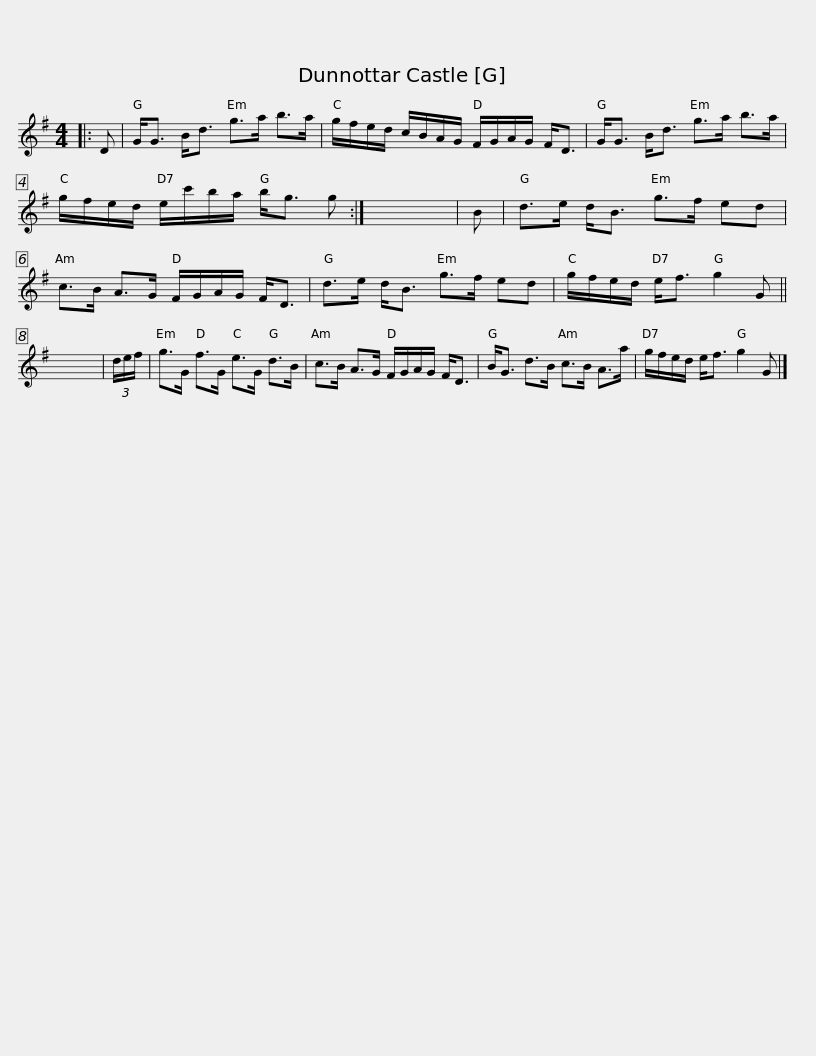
X:1
L:1/8
M:4/4
I:linebreak $
K:G
V:1 treble
V:1
|: D | G<G B<d g>a b>a | g/f/e/d/ c/B/A/G/ F/G/A/G/ F<D | G<G B<d g>a b>a |$ g/f/e/d/ e/c'/b/a/ b<g g :| %5
 x8 | B | d>e d<B g>f ed | c>B A>G F/G/A/G/ F<D |$ d>e d<B g>f ed | %10
 g/f/e/d/ e<f g2 G || x8 | (3d/e/f/ | g>G f>G e>G d>B | c>B A>G F/G/A/G/ F<D |$ %15
 B<G d>B c>B A>a | g/f/e/d/ e<f g2 G |] %17
